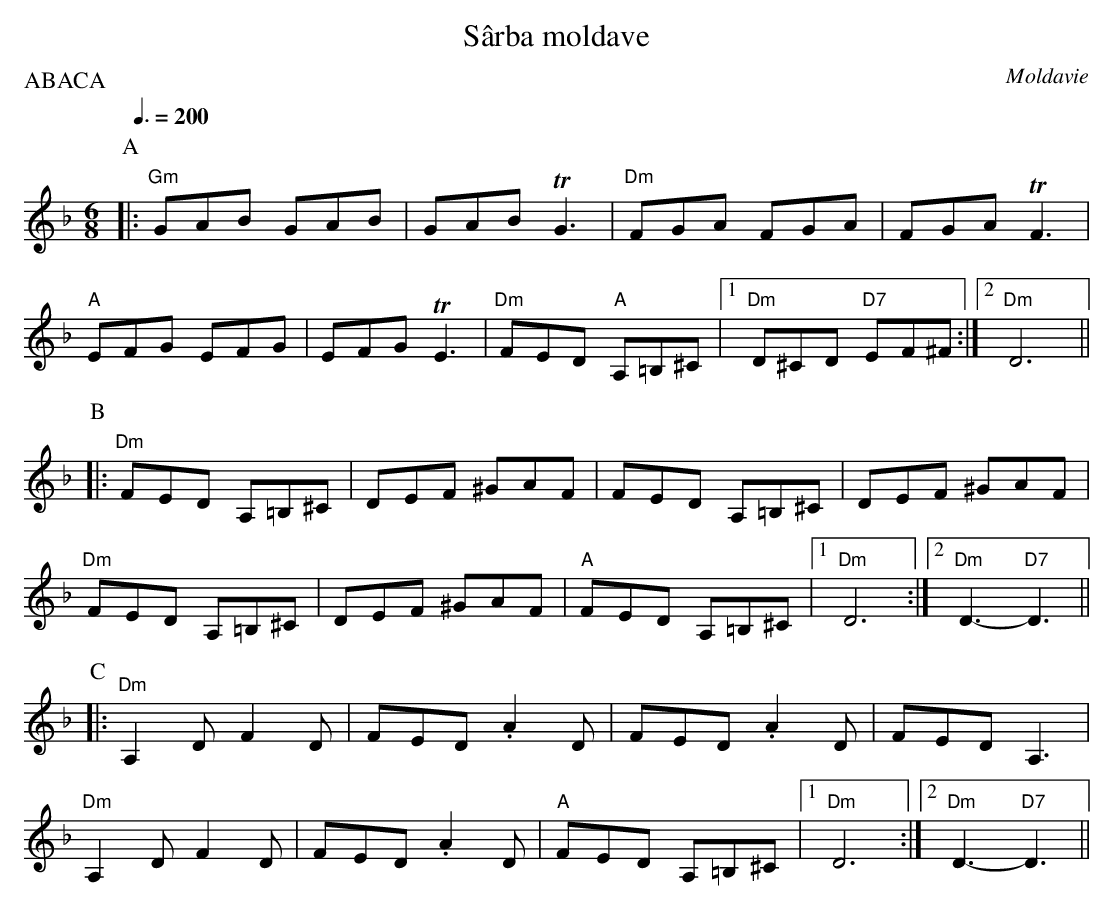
X:1
T:S\^arba moldave
O:Moldavie
P:ABACA
Q:3/8=200
M:6/8
L:1/8
K:Dm
P:A
|: "Gm"GAB GAB | GAB TG3 | "Dm"FGA FGA | FGA TF3 |
"A"EFG EFG | EFG TE3 | "Dm"FED "A"A,=B,^C |1 "Dm"D^CD "D7"EF^F :|2 "Dm"D6 ||
P:B
|: "Dm"FED A,=B,^C | DEF ^GAF | FED A,=B,^C | DEF ^GAF |
"Dm"FED A,=B,^C | DEF ^GAF | "A"FED A,=B,^C |1 "Dm"D6 :|2 "Dm"D3-"D7"D3 ||
P:C
|: "Dm"A,2D F2D | FED .A2D | FED .A2D | FED A,3 |
"Dm"A,2D F2D | FED .A2D | "A"FED A,=B,^C |1 "Dm"D6 :|2 "Dm"D3-"D7"D3 ||
